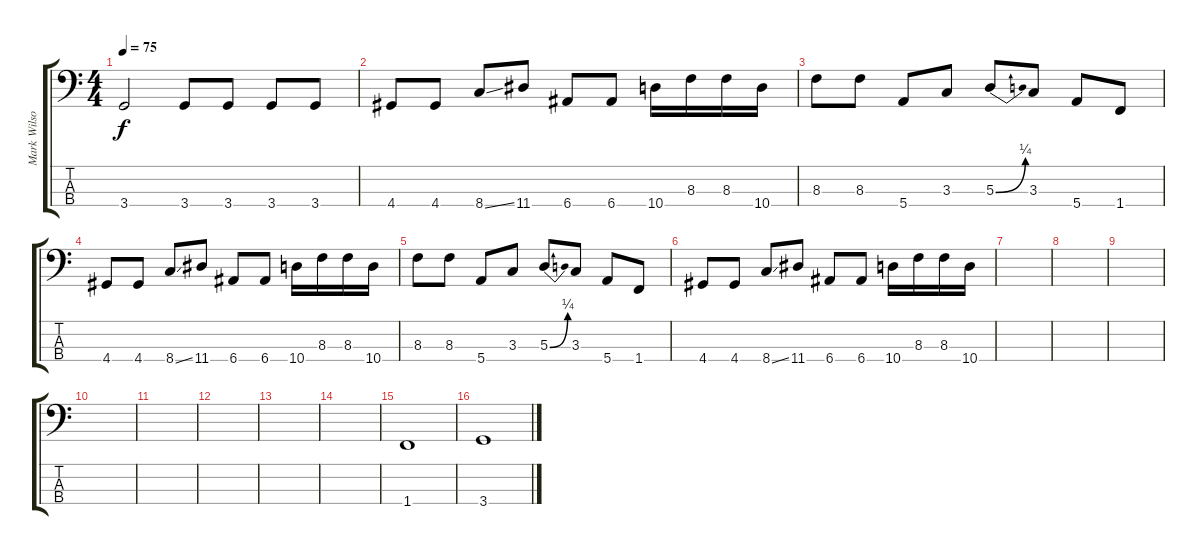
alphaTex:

\track ("Mark Wilson" "Mark Wilso") {instrument electricbasspick}
\staff {score tabs}
\tuning (G2 D2 A1 E1) {hide}
\ts (4 4)
\tempo 75
\clef f4
\ks c
3.4.2{dy f} 3.4.8 3.4.8 3.4.8 3.4.8 |
4.4.8 4.4.8 8.4{ss}.8 11.4.8 6.4.8 6.4.8 10.4.16 8.3.16 8.3.16 10.4.16 |
8.3.8 8.3.8 5.4.8 3.3.8 5.3{be (bend 0 0 60 1)}.8 3.3.8 5.4.8 1.4.8 |
4.4.8 4.4.8 8.4{ss}.8 11.4.8 6.4.8 6.4.8 10.4.16 8.3.16 8.3.16 10.4.16 |
8.3.8 8.3.8 5.4.8 3.3.8 5.3{be (bend 0 0 60 1)}.8 3.3.8 5.4.8 1.4.8 |
4.4.8 4.4.8 8.4{ss}.8 11.4.8 6.4.8 6.4.8 10.4.16 8.3.16 8.3.16 10.4.16 |
|
|
|
|
|
|
|
|
1.4.1 |
3.4.1
